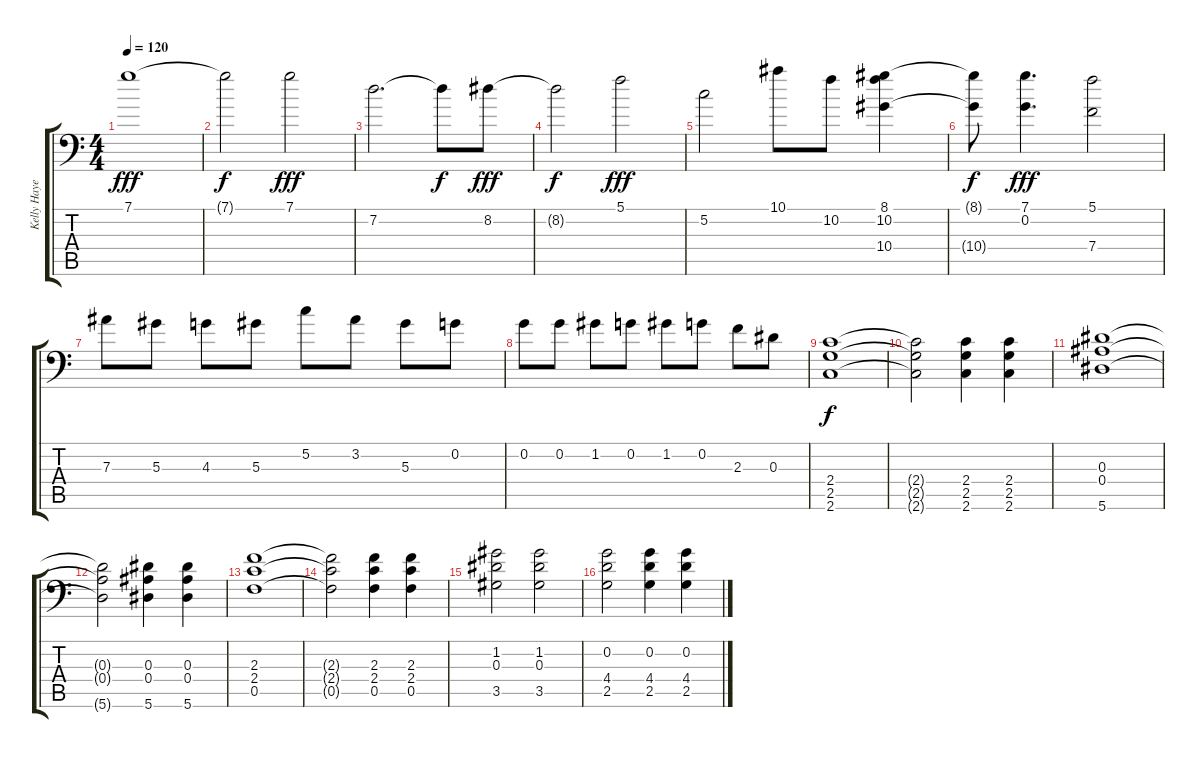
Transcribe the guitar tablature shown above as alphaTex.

\track ("Kelly Hayes/Lane Maverick - Guitar" "Kelly Haye") {instrument electricguitarclean}
\staff {score tabs}
\tuning (C4 G3 Eb3 Bb2 F2 Bb1) {hide}
\ts (4 4)
\tempo 120
\clef f4
\ks c
7.1.1{dy fff instrument distortionguitar} |
7.1{t}.2{dy f} 7.1.2{dy fff} |
7.2.2{d} 7.2{t}.8{dy f} 8.2.8{dy fff} |
8.2{t}.2{dy f} 5.1.2{dy fff} |
5.2.2 10.1.8 10.2.8 (8.1 10.2 10.4).4 |
(8.1{t} 10.4{t}).8{dy f} (7.1 0.2).4{d dy fff} (5.1 7.4).2 |
7.3.8 5.3.8 4.3.8 5.3.8 5.2.8 3.2.8 5.3.8 0.2.8 |
0.2.8 0.2.8 1.2.8 0.2.8 1.2.8 0.2.8 2.3.8 0.3.8 |
(2.4 2.5 2.6).1{dy f instrument distortionguitar} |
(2.4{t} 2.5{t} 2.6{t}).2 (2.4 2.5 2.6).4 (2.4 2.5 2.6).4 |
(0.3 0.4 5.6).1 |
(0.3{t} 0.4{t} 5.6{t}).2 (0.3 0.4 5.6).4 (0.3 0.4 5.6).4 |
(2.3 2.4 0.5).1 |
(2.3{t} 2.4{t} 0.5{t}).2 (2.3 2.4 0.5).4 (2.3 2.4 0.5).4 |
(1.2 0.3 3.5).2 (1.2 0.3 3.5).2 |
(0.2 4.4 2.5).2 (0.2 4.4 2.5).4 (0.2 4.4 2.5).4
